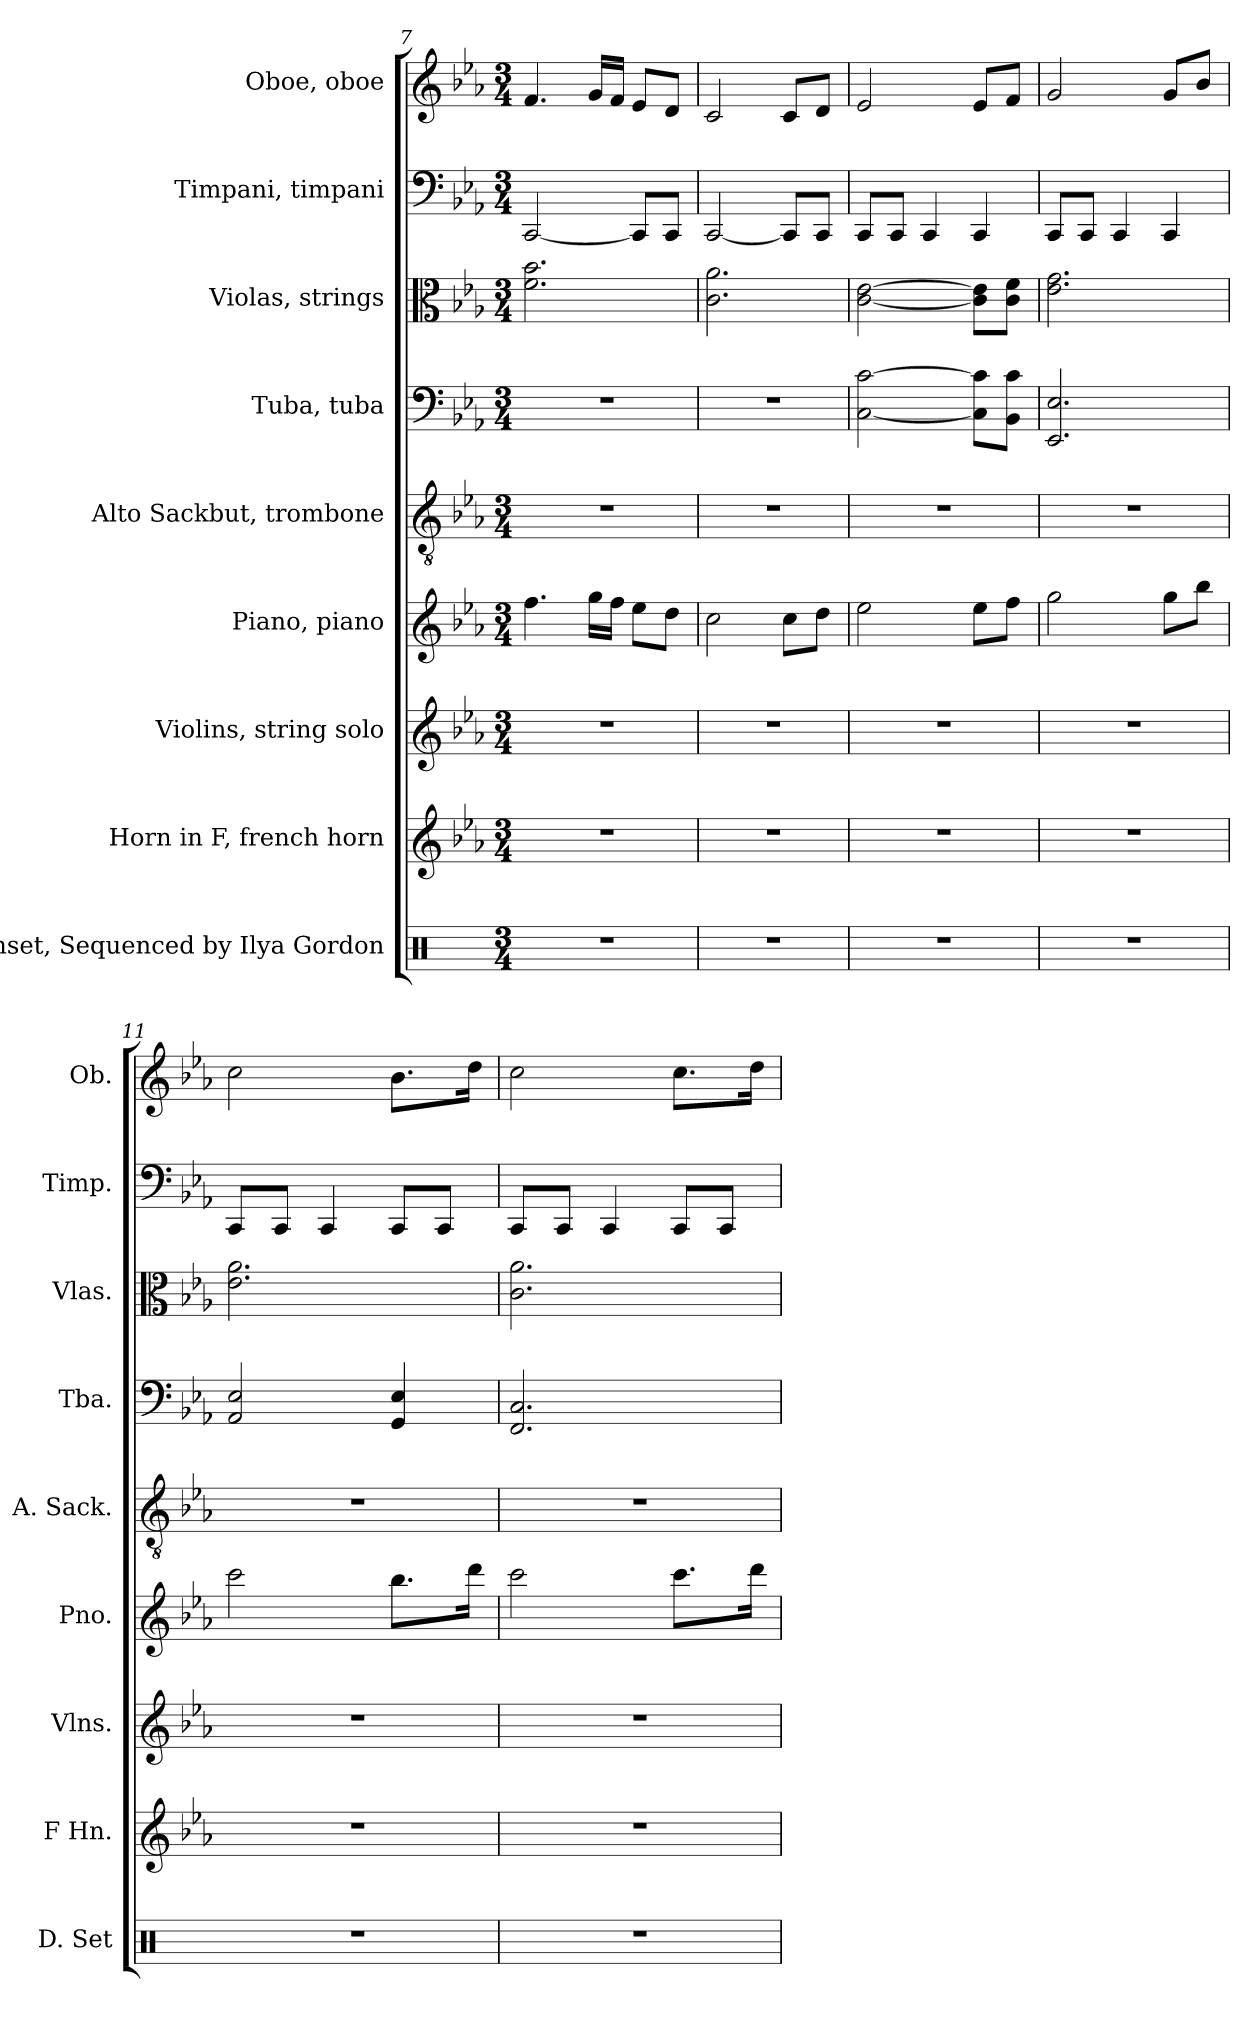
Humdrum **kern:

**kern	**kern	**kern	**kern	**kern	**kern	**kern	**kern	**kern
*part9	*part8	*part7	*part6	*part5	*part4	*part3	*part2	*part1
*staff9	*staff8	*staff7	*staff6	*staff5	*staff4	*staff3	*staff2	*staff1
*I"Drumset, Sequenced by Ilya Gordon	*I"Horn in F, french horn	*I"Violins, string solo	*I"Piano, piano	*I"Alto Sackbut, trombone	*I"Tuba, tuba	*I"Violas, strings	*I"Timpani, timpani	*I"Oboe, oboe
*I'D. Set	*I'F Hn.	*I'Vlns.	*I'Pno.	*I'A. Sack.	*I'Tba.	*I'Vlas.	*I'Timp.	*I'Ob.
!!LO:PB:g=z
*clefX	*clefG2	*clefG2	*clefG2	*clefGv2	*clefF4	*clefC3	*clefF4	*clefG2
*	*ITrd4c7	*	*	*	*	*	*	*
*k[]	*k[b-e-a-d-]	*k[b-e-a-]	*k[b-e-a-]	*k[b-e-a-]	*k[b-e-a-]	*k[b-e-a-]	*k[b-e-a-]	*k[b-e-a-]
*M3/4	*M3/4	*M3/4	*M3/4	*M3/4	*M3/4	*M3/4	*M3/4	*M3/4
=7	=7	=7	=7	=7	=7	=7	=7	=7
2.r	2.r	2.r	4.ff\	2.r	2.r	2.f\ 2.b-\	[2CC/	4.f/
.	.	.	16gg\LL	.	.	.	.	16g/LL
.	.	.	16ff\JJ	.	.	.	.	16f/JJ
.	.	.	8ee-\L	.	.	.	8CC/L]	8e-/L
.	.	.	8dd\J	.	.	.	8CC/J	8d/J
=8	=8	=8	=8	=8	=8	=8	=8	=8
2.r	2.r	2.r	2cc\	2.r	2.r	2.c\ 2.a-\	[2CC/	2c/
.	.	.	8cc\L	.	.	.	8CC/L]	8c/L
.	.	.	8dd\J	.	.	.	8CC/J	8d/J
=9	=9	=9	=9	=9	=9	=9	=9	=9
2.r	2.r	2.r	2ee-\	2.r	[2C\ [2c\	[2c\ [2e-\	8CC/L	2e-/
.	.	.	.	.	.	.	8CC/J	.
.	.	.	.	.	.	.	4CC/	.
.	.	.	8ee-\L	.	8C\] 8c\]L	8c\] 8e-\]L	4CC/	8e-/L
.	.	.	8ff\J	.	8BB-\ 8c\J	8c\ 8f\J	.	8f/J
=10	=10	=10	=10	=10	=10	=10	=10	=10
2.r	2.r	2.r	2gg\	2.r	2.EE-/ 2.E-/	2.e-\ 2.g\	8CC/L	2g/
.	.	.	.	.	.	.	8CC/J	.
.	.	.	.	.	.	.	4CC/	.
.	.	.	8gg\L	.	.	.	4CC/	8g/L
.	.	.	8bb-\J	.	.	.	.	8b-/J
=11	=11	=11	=11	=11	=11	=11	=11	=11
2.r	2.r	2.r	2ccc\	2.r	2AA-/ 2E-/	2.e-\ 2.a-\	8CC/L	2cc\
.	.	.	.	.	.	.	8CC/J	.
.	.	.	.	.	.	.	4CC/	.
.	.	.	8.bb-\L	.	4GG/ 4E-/	.	8CC/L	8.b-\L
.	.	.	.	.	.	.	8CC/J	.
.	.	.	16ddd\Jk	.	.	.	.	16dd\Jk
=12	=12	=12	=12	=12	=12	=12	=12	=12
2.r	2.r	2.r	2ccc\	2.r	2.FF/ 2.C/	2.c\ 2.a-\	8CC/L	2cc\
.	.	.	.	.	.	.	8CC/J	.
.	.	.	.	.	.	.	4CC/	.
.	.	.	8.ccc\L	.	.	.	8CC/L	8.cc\L
.	.	.	.	.	.	.	8CC/J	.
.	.	.	16ddd\Jk	.	.	.	.	16dd\Jk
=	=	=	=	=	=	=	=	=
*-	*-	*-	*-	*-	*-	*-	*-	*-
